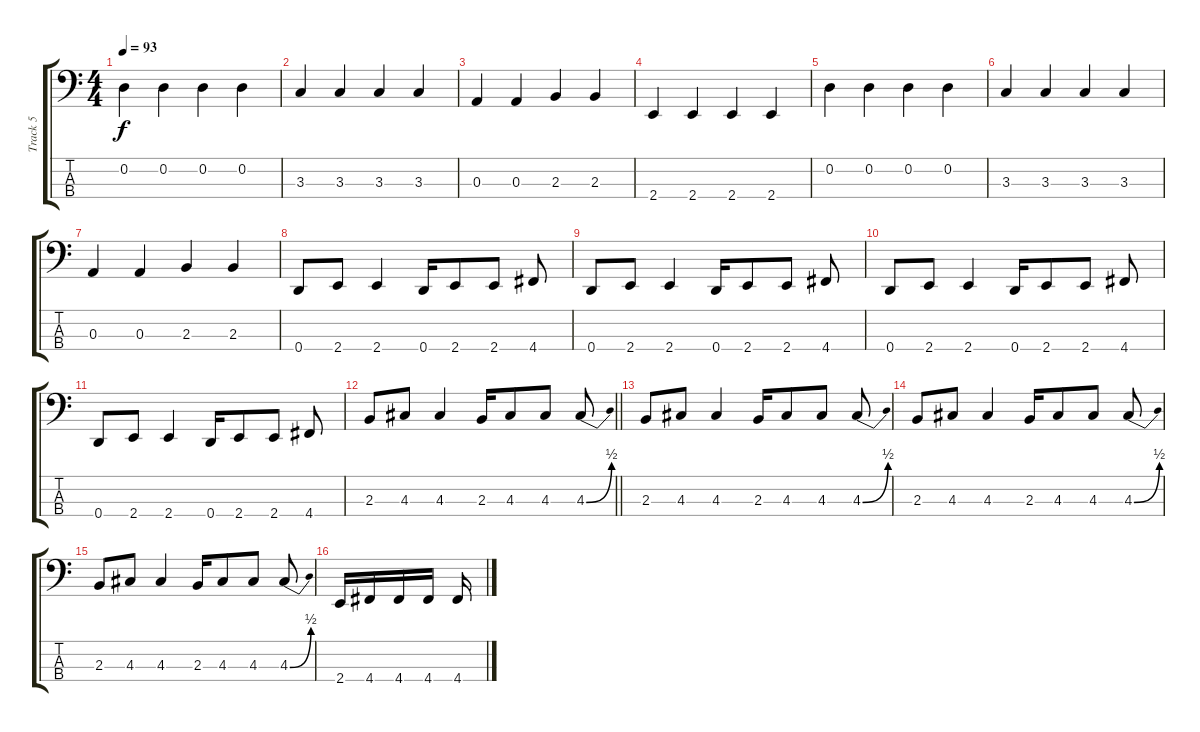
\track ("Track 5" "Track 5") {instrument electricbassfinger}
\staff {score tabs}
\tuning (G2 D2 A1 D1) {hide}
\ts (4 4)
\tempo 93
\clef f4
\ks c
0.2.4{dy f} 0.2.4 0.2.4 0.2.4 |
3.3.4 3.3.4 3.3.4 3.3.4 |
0.3.4 0.3.4 2.3.4 2.3.4 |
2.4.4 2.4.4 2.4.4 2.4.4 |
0.2.4 0.2.4 0.2.4 0.2.4 |
3.3.4 3.3.4 3.3.4 3.3.4 |
0.3.4 0.3.4 2.3.4 2.3.4 |
0.4.8 2.4.8 2.4.4 0.4.16 2.4.8 2.4.8 4.4.8 |
0.4.8 2.4.8 2.4.4 0.4.16 2.4.8 2.4.8 4.4.8 |
0.4.8 2.4.8 2.4.4 0.4.16 2.4.8 2.4.8 4.4.8 |
0.4.8 2.4.8 2.4.4 0.4.16 2.4.8 2.4.8 4.4.8 |
\barLineRight lightlight
2.3.8 4.3.8 4.3.4 2.3.16 4.3.8 4.3.8 4.3{be (bend 0 0 60 2)}.8 |
2.3.8 4.3.8 4.3.4 2.3.16 4.3.8 4.3.8 4.3{be (bend 0 0 60 2)}.8 |
2.3.8 4.3.8 4.3.4 2.3.16 4.3.8 4.3.8 4.3{be (bend 0 0 60 2)}.8 |
2.3.8 4.3.8 4.3.4 2.3.16 4.3.8 4.3.8 4.3{be (bend 0 0 60 2)}.8 |
2.4.16 4.4.16 4.4.16 4.4.16 4.4.16
